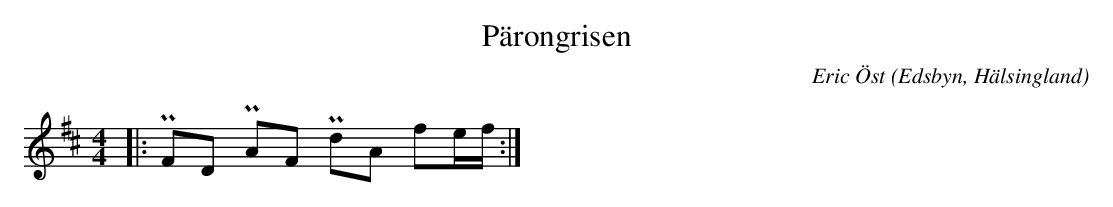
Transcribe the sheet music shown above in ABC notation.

X:1
T:Pärongrisen
O:Edsbyn, Hälsingland
M:4/4
L:1/16
C: Eric Öst
K:D
|: +uppermordent+F2D2 +uppermordent+A2F2 +uppermordent+d2A2 f2ef :|
